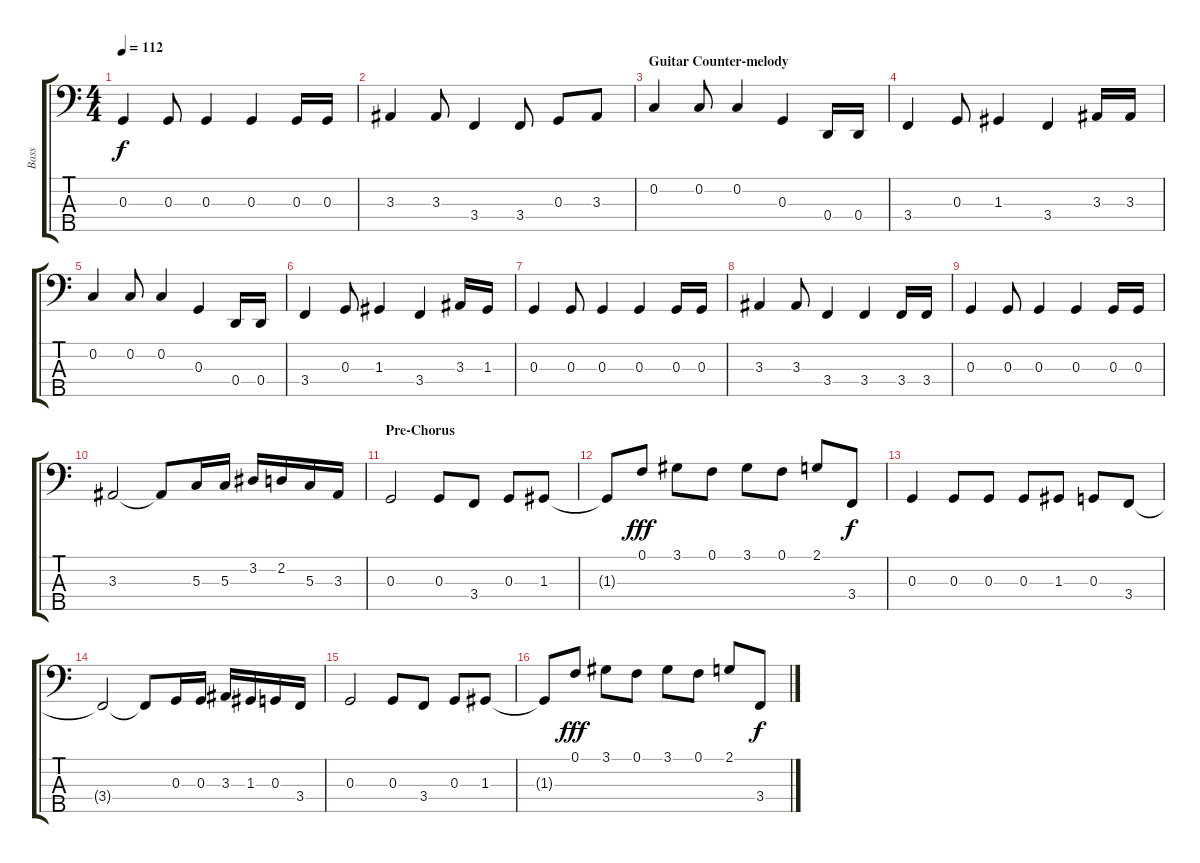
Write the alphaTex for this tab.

\track ("Bass" "Bass") {instrument electricbassfinger}
\staff {score tabs}
\tuning (F2 C2 G1 D1 A0) {hide}
\ts (4 4)
\tempo 112
\clef f4
\ks c
0.3.4{dy f} 0.3.8 0.3.4 0.3.4 0.3.16 0.3.16 |
3.3.4 3.3.8 3.4.4 3.4.8 0.3.8 3.3.8 |
\section ("" "Guitar Counter-melody")
0.2.4 0.2.8 0.2.4 0.3.4 0.4.16 0.4.16 |
3.4.4 0.3.8 1.3.4 3.4.4 3.3.16 3.3.16 |
0.2.4 0.2.8 0.2.4 0.3.4 0.4.16 0.4.16 |
3.4.4 0.3.8 1.3.4 3.4.4 3.3.16 1.3.16 |
0.3.4 0.3.8 0.3.4 0.3.4 0.3.16 0.3.16 |
3.3.4 3.3.8 3.4.4 3.4.4 3.4.16 3.4.16 |
0.3.4 0.3.8 0.3.4 0.3.4 0.3.16 0.3.16 |
3.3.2 3.3{t}.8 5.3.16 5.3.16 3.2.16 2.2.16 5.3.16 3.3.16 |
\section ("" "Pre-Chorus")
0.3.2 0.3.8 3.4.8 0.3.8 1.3.8 |
1.3{t}.8 0.1.8{dy fff} 3.1.8 0.1.8 3.1.8 0.1.8 2.1.8 3.4.8{dy f} |
0.3.4 0.3.8 0.3.8 0.3.8 1.3.8 0.3.8 3.4.8 |
3.4{t}.2 3.4{t}.8 0.3.16 0.3.16 3.3.16 1.3.16 0.3.16 3.4.16 |
0.3.2 0.3.8 3.4.8 0.3.8 1.3.8 |
1.3{t}.8 0.1.8{dy fff} 3.1.8 0.1.8 3.1.8 0.1.8 2.1.8 3.4.8{dy f}
